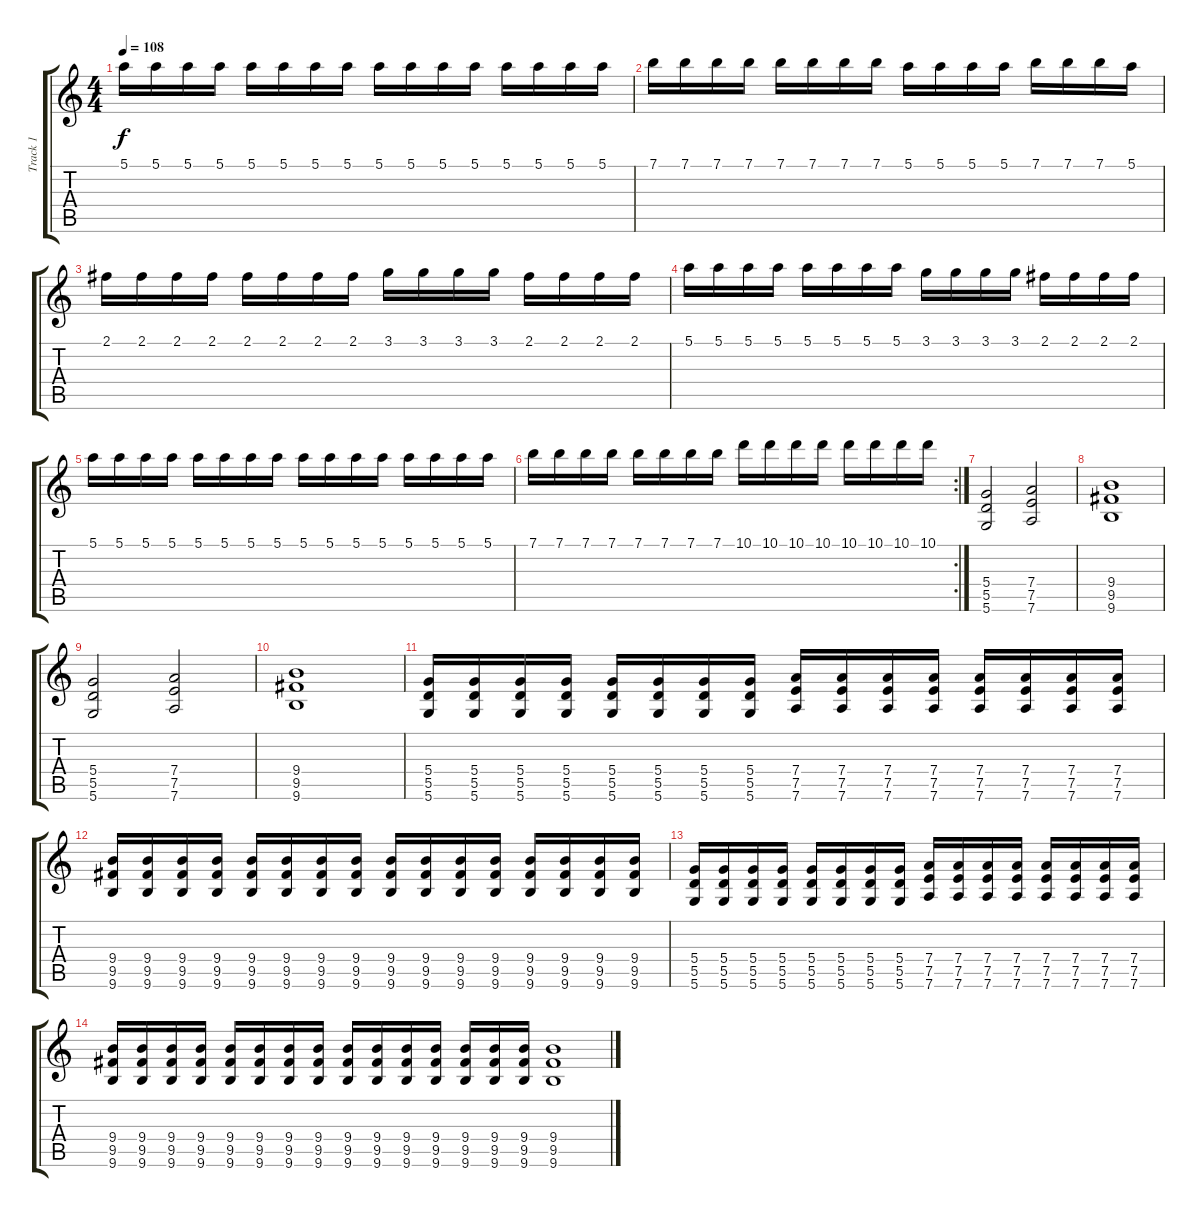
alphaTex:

\track ("Track 1" "Track 1") {instrument distortionguitar}
\staff {score tabs}
\tuning (E4 B3 G3 D3 A2 D2) {hide}
\ts (4 4)
\tempo 108
\clef g2
\ks c
5.1.16{dy f} 5.1.16 5.1.16 5.1.16 5.1.16 5.1.16 5.1.16 5.1.16 5.1.16 5.1.16 5.1.16 5.1.16 5.1.16 5.1.16 5.1.16 5.1.16 |
7.1.16 7.1.16 7.1.16 7.1.16 7.1.16 7.1.16 7.1.16 7.1.16 5.1.16 5.1.16 5.1.16 5.1.16 7.1.16 7.1.16 7.1.16 5.1.16 |
2.1.16 2.1.16 2.1.16 2.1.16 2.1.16 2.1.16 2.1.16 2.1.16 3.1.16 3.1.16 3.1.16 3.1.16 2.1.16 2.1.16 2.1.16 2.1.16 |
5.1.16 5.1.16 5.1.16 5.1.16 5.1.16 5.1.16 5.1.16 5.1.16 3.1.16 3.1.16 3.1.16 3.1.16 2.1.16 2.1.16 2.1.16 2.1.16 |
5.1.16 5.1.16 5.1.16 5.1.16 5.1.16 5.1.16 5.1.16 5.1.16 5.1.16 5.1.16 5.1.16 5.1.16 5.1.16 5.1.16 5.1.16 5.1.16 |
\rc 2
7.1.16 7.1.16 7.1.16 7.1.16 7.1.16 7.1.16 7.1.16 7.1.16 10.1.16 10.1.16 10.1.16 10.1.16 10.1.16 10.1.16 10.1.16 10.1.16 |
(5.4 5.5 5.6).2 (7.4 7.5 7.6).2 |
(9.4 9.5 9.6).1 |
(5.4 5.5 5.6).2 (7.4 7.5 7.6).2 |
(9.4 9.5 9.6).1 |
(5.4 5.5 5.6).16 (5.4 5.5 5.6).16 (5.4 5.5 5.6).16 (5.4 5.5 5.6).16 (5.4 5.5 5.6).16 (5.4 5.5 5.6).16 (5.4 5.5 5.6).16 (5.4 5.5 5.6).16 (7.4 7.5 7.6).16 (7.4 7.5 7.6).16 (7.4 7.5 7.6).16 (7.4 7.5 7.6).16 (7.4 7.5 7.6).16 (7.4 7.5 7.6).16 (7.4 7.5 7.6).16 (7.4 7.5 7.6).16 |
(9.4 9.5 9.6).16 (9.4 9.5 9.6).16 (9.4 9.5 9.6).16 (9.4 9.5 9.6).16 (9.4 9.5 9.6).16 (9.4 9.5 9.6).16 (9.4 9.5 9.6).16 (9.4 9.5 9.6).16 (9.4 9.5 9.6).16 (9.4 9.5 9.6).16 (9.4 9.5 9.6).16 (9.4 9.5 9.6).16 (9.4 9.5 9.6).16 (9.4 9.5 9.6).16 (9.4 9.5 9.6).16 (9.4 9.5 9.6).16 |
(5.4 5.5 5.6).16 (5.4 5.5 5.6).16 (5.4 5.5 5.6).16 (5.4 5.5 5.6).16 (5.4 5.5 5.6).16 (5.4 5.5 5.6).16 (5.4 5.5 5.6).16 (5.4 5.5 5.6).16 (7.4 7.5 7.6).16 (7.4 7.5 7.6).16 (7.4 7.5 7.6).16 (7.4 7.5 7.6).16 (7.4 7.5 7.6).16 (7.4 7.5 7.6).16 (7.4 7.5 7.6).16 (7.4 7.5 7.6).16 |
(9.4 9.5 9.6).16 (9.4 9.5 9.6).16 (9.4 9.5 9.6).16 (9.4 9.5 9.6).16 (9.4 9.5 9.6).16 (9.4 9.5 9.6).16 (9.4 9.5 9.6).16 (9.4 9.5 9.6).16 (9.4 9.5 9.6).16 (9.4 9.5 9.6).16 (9.4 9.5 9.6).16 (9.4 9.5 9.6).16 (9.4 9.5 9.6).16 (9.4 9.5 9.6).16 (9.4 9.5 9.6).16 (9.4 9.5 9.6).1
